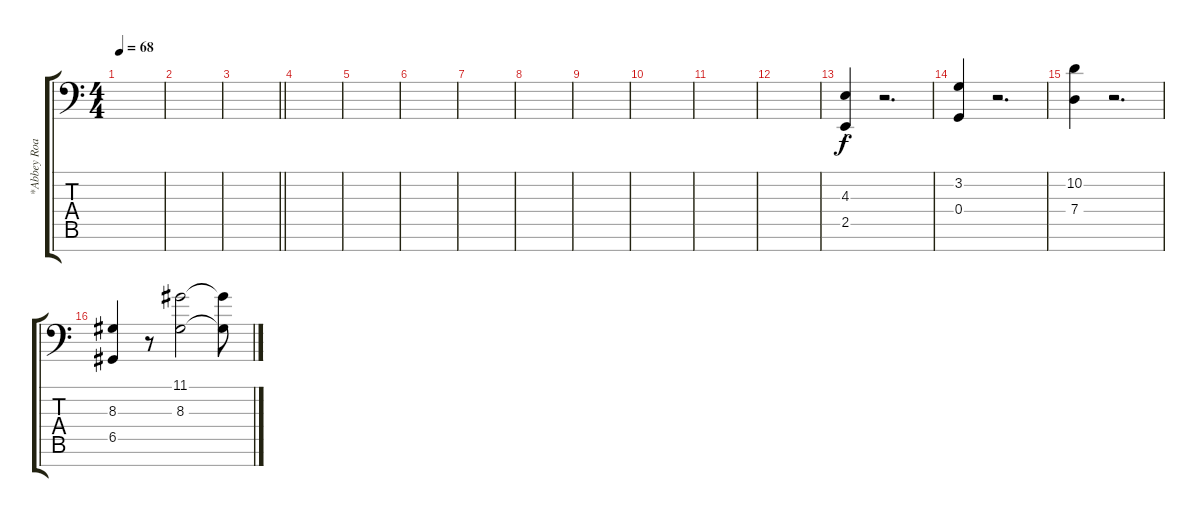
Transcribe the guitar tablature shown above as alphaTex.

\track ("*Abbey Road Orchestra* Brass III" "*Abbey Roa") {instrument trombone}
\staff {score tabs}
\tuning (A3 E3 C3 G2 D2 A1 E1) {hide}
\ts (4 4)
\tempo 68
\clef f4
\ks c
|
|
\barLineRight lightlight
|
|
|
|
|
|
|
|
|
|
(4.3{st} 2.5{st}).4{volume 13 instrument brasssection} r.2{d} |
(3.2 0.4).4 r.2{d} |
(10.2 7.4).4 r.2{d} |
(8.3 6.5).4 r.8 (11.1 8.3).2 (11.1{t} 8.3{t}).8
